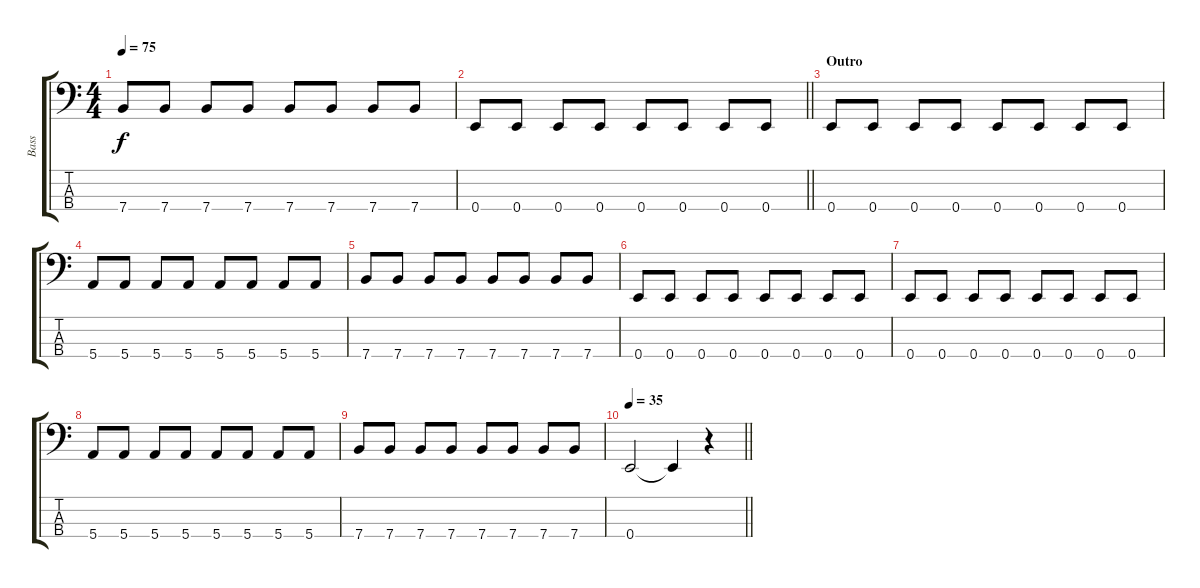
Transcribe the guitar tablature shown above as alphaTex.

\track ("Bass" "Bass") {instrument electricbassfinger}
\staff {score tabs}
\tuning (G2 D2 A1 E1) {hide}
\ts (4 4)
\tempo 75
\clef f4
\ks c
7.4.8{dy f} 7.4.8 7.4.8 7.4.8 7.4.8 7.4.8 7.4.8 7.4.8 |
\barLineRight lightlight
0.4.8 0.4.8 0.4.8 0.4.8 0.4.8 0.4.8 0.4.8 0.4.8 |
\section ("" "Outro")
0.4.8 0.4.8 0.4.8 0.4.8 0.4.8 0.4.8 0.4.8 0.4.8 |
5.4.8 5.4.8 5.4.8 5.4.8 5.4.8 5.4.8 5.4.8 5.4.8 |
7.4.8 7.4.8 7.4.8 7.4.8 7.4.8 7.4.8 7.4.8 7.4.8 |
0.4.8 0.4.8 0.4.8 0.4.8 0.4.8 0.4.8 0.4.8 0.4.8 |
0.4.8 0.4.8 0.4.8 0.4.8 0.4.8 0.4.8 0.4.8 0.4.8 |
5.4.8 5.4.8 5.4.8 5.4.8 5.4.8 5.4.8 5.4.8 5.4.8 |
7.4.8 7.4.8 7.4.8 7.4.8 7.4.8 7.4.8 7.4.8 7.4.8 |
\tempo 35
\barLineRight lightlight
0.4.2 0.4{t}.4 r.4
